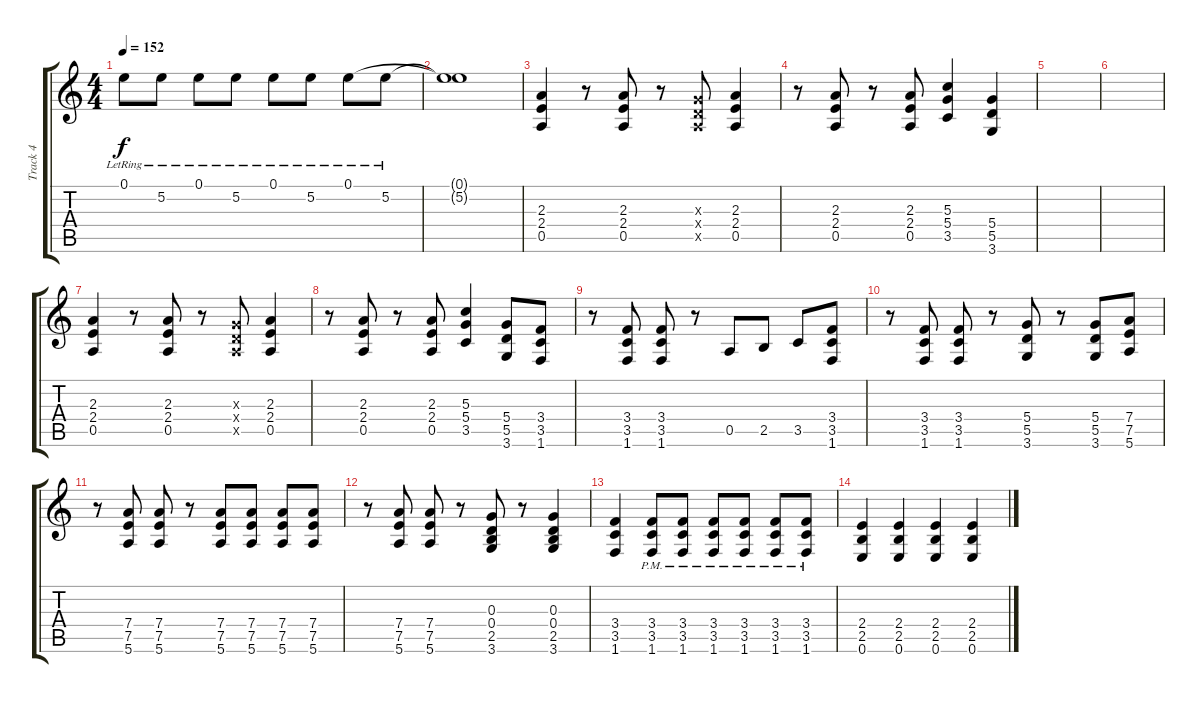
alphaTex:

\track ("Track 4" "Track 4") {instrument overdrivenguitar}
\staff {score tabs}
\tuning (E4 B3 G3 D3 A2 E2) {hide}
\ts (4 4)
\tempo 152
\clef g2
\ks c
0.1{lr}.8{dy f} 5.2{lr}.8 0.1{lr}.8 5.2{lr}.8 0.1{lr}.8 5.2{lr}.8 0.1{lr}.8 5.2{lr}.8 |
(0.1{t} 5.2{t}).1 |
(2.3 2.4 0.5).4 r.8 (2.3 2.4 0.5).8 r.8 (0.3{x} 0.4{x} 0.5{x}).8 (2.3 2.4 0.5).4 |
r.8 (2.3 2.4 0.5).8 r.8 (2.3 2.4 0.5).8 (5.3 5.4 3.5).4 (5.4 5.5 3.6).4 |
|
|
(2.3 2.4 0.5).4 r.8 (2.3 2.4 0.5).8 r.8 (0.3{x} 0.4{x} 0.5{x}).8 (2.3 2.4 0.5).4 |
r.8 (2.3 2.4 0.5).8 r.8 (2.3 2.4 0.5).8 (5.3 5.4 3.5).4 (5.4 5.5 3.6).8 (3.4 3.5 1.6).8 |
r.8 (3.4 3.5 1.6).8 (3.4 3.5 1.6).8 r.8 0.5.8 2.5.8 3.5.8 (3.4 3.5 1.6).8 |
r.8 (3.4 3.5 1.6).8 (3.4 3.5 1.6).8 r.8 (5.4 5.5 3.6).8 r.8 (5.4 5.5 3.6).8 (7.4 7.5 5.6).8 |
r.8 (7.4 7.5 5.6).8 (7.4 7.5 5.6).8 r.8 (7.4 7.5 5.6).8 (7.4 7.5 5.6).8 (7.4 7.5 5.6).8 (7.4 7.5 5.6).8 |
r.8 (7.4 7.5 5.6).8 (7.4 7.5 5.6).8 r.8 (0.3 0.4 2.5 3.6).8 r.8 (0.3 0.4 2.5 3.6).4 |
(3.4 3.5 1.6).4 (3.4{pm} 3.5{pm} 1.6{pm}).8 (3.4{pm} 3.5{pm} 1.6{pm}).8 (3.4{pm} 3.5{pm} 1.6{pm}).8 (3.4{pm} 3.5{pm} 1.6{pm}).8 (3.4{pm} 3.5{pm} 1.6{pm}).8 (3.4{pm} 3.5{pm} 1.6{pm}).8 |
(2.4 2.5 0.6).4 (2.4 2.5 0.6).4 (2.4 2.5 0.6).4 (2.4 2.5 0.6).4
